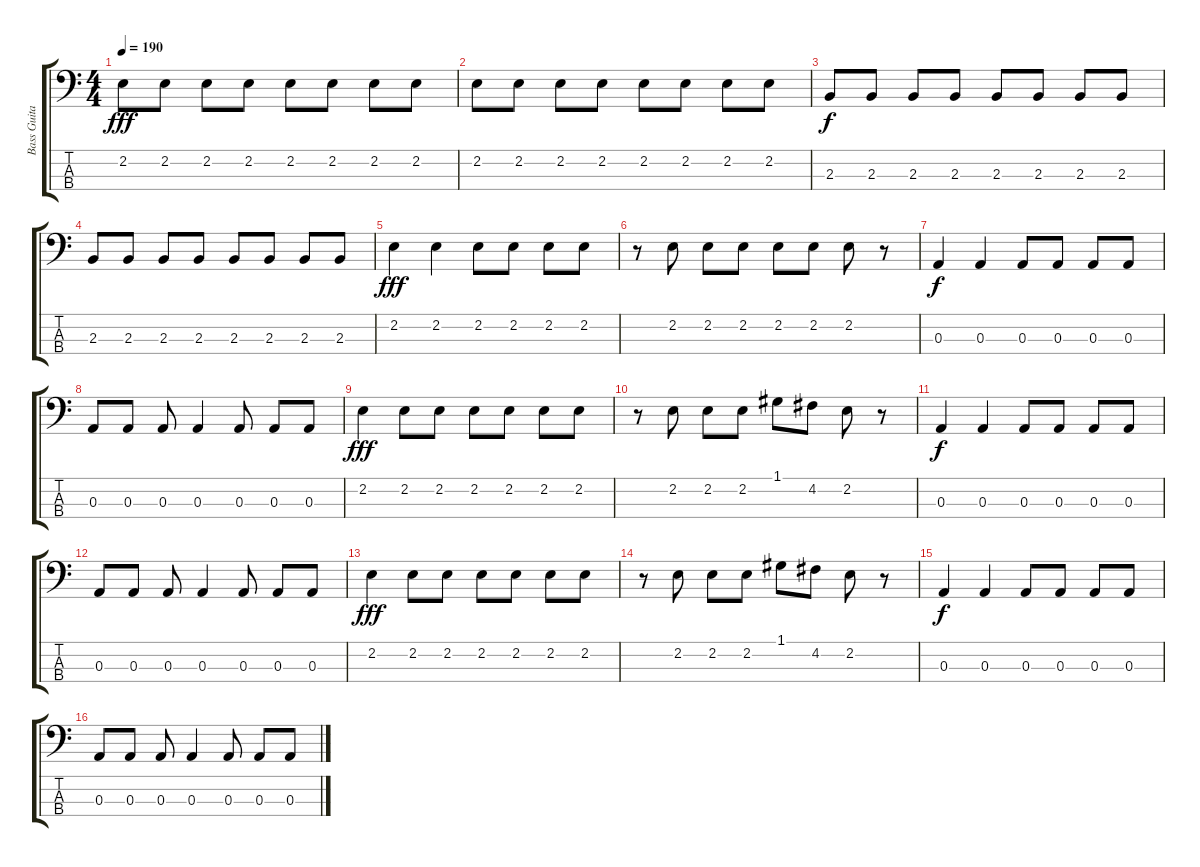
\track ("Bass Guitar" "Bass Guita") {instrument electricbasspick}
\staff {score tabs}
\tuning (G2 D2 A1 E1) {hide}
\ts (4 4)
\tempo 190
\clef f4
\ks c
2.2.8{dy fff} 2.2.8 2.2.8 2.2.8 2.2.8 2.2.8 2.2.8 2.2.8 |
2.2.8 2.2.8 2.2.8 2.2.8 2.2.8 2.2.8 2.2.8 2.2.8 |
2.3.8{dy f} 2.3.8 2.3.8 2.3.8 2.3.8 2.3.8 2.3.8 2.3.8 |
2.3.8 2.3.8 2.3.8 2.3.8 2.3.8 2.3.8 2.3.8 2.3.8 |
2.2.4{dy fff} 2.2.4 2.2.8 2.2.8 2.2.8 2.2.8 |
r.8 2.2.8 2.2.8 2.2.8 2.2.8 2.2.8 2.2.8 r.8 |
0.3.4{dy f} 0.3.4 0.3.8 0.3.8 0.3.8 0.3.8 |
0.3.8 0.3.8 0.3.8 0.3.4 0.3.8 0.3.8 0.3.8 |
2.2.4{dy fff} 2.2.8 2.2.8 2.2.8 2.2.8 2.2.8 2.2.8 |
r.8 2.2.8 2.2.8 2.2.8 1.1.8 4.2.8 2.2.8 r.8 |
0.3.4{dy f} 0.3.4 0.3.8 0.3.8 0.3.8 0.3.8 |
0.3.8 0.3.8 0.3.8 0.3.4 0.3.8 0.3.8 0.3.8 |
2.2.4{dy fff} 2.2.8 2.2.8 2.2.8 2.2.8 2.2.8 2.2.8 |
r.8 2.2.8 2.2.8 2.2.8 1.1.8 4.2.8 2.2.8 r.8 |
0.3.4{dy f} 0.3.4 0.3.8 0.3.8 0.3.8 0.3.8 |
0.3.8 0.3.8 0.3.8 0.3.4 0.3.8 0.3.8 0.3.8
